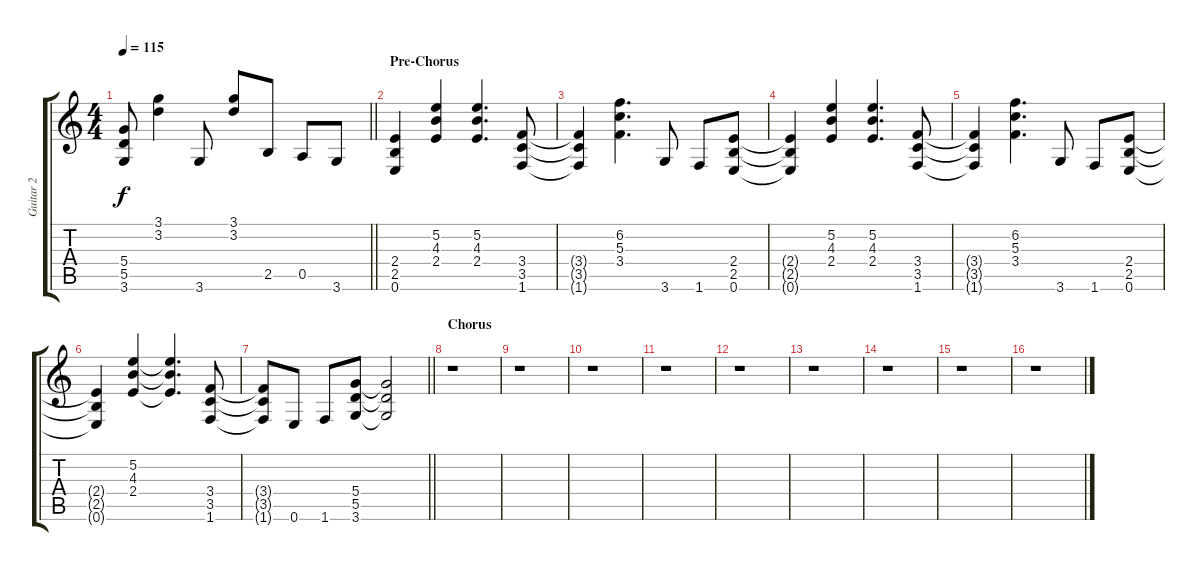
\track ("Guitar 2" "Guitar 2") {instrument distortionguitar}
\staff {score tabs}
\tuning (E4 B3 G3 D3 A2 E2) {hide}
\ts (4 4)
\tempo 115
\clef g2
\barLineRight lightlight
\ks c
(5.4{t} 5.5{t} 3.6{t}).8{dy f} (3.1 3.2).4 3.6.8 (3.1 3.2).8 2.5.8 0.5.8 3.6.8 |
\section ("" "Pre-Chorus")
(2.4 2.5 0.6).4 (5.2 4.3 2.4).4 (5.2 4.3 2.4).4{d} (3.4 3.5 1.6).8 |
(3.4{t} 3.5{t} 1.6{t}).4 (6.2 5.3 3.4).4{d} 3.6.8 1.6.8 (2.4 2.5 0.6).8 |
(2.4{t} 2.5{t} 0.6{t}).4 (5.2 4.3 2.4).4 (5.2 4.3 2.4).4{d} (3.4 3.5 1.6).8 |
(3.4{t} 3.5{t} 1.6{t}).4 (6.2 5.3 3.4).4{d} 3.6.8 1.6.8 (2.4 2.5 0.6).8 |
(2.4{t} 2.5{t} 0.6{t}).4 (5.2 4.3 2.4).4 (5.2{t} 4.3{t} 2.4{t}).4{d} (3.4 3.5 1.6).8 |
\barLineRight lightlight
(3.4{t} 3.5{t} 1.6{t}).8 0.6.8 1.6.8 (5.4 5.5 3.6).8 (5.4{t} 5.5{t} 3.6{t}).2 |
\section ("" "Chorus")
r.1 |
r.1 |
r.1 |
r.1 |
r.1 |
r.1 |
r.1 |
r.1 |
r.1
